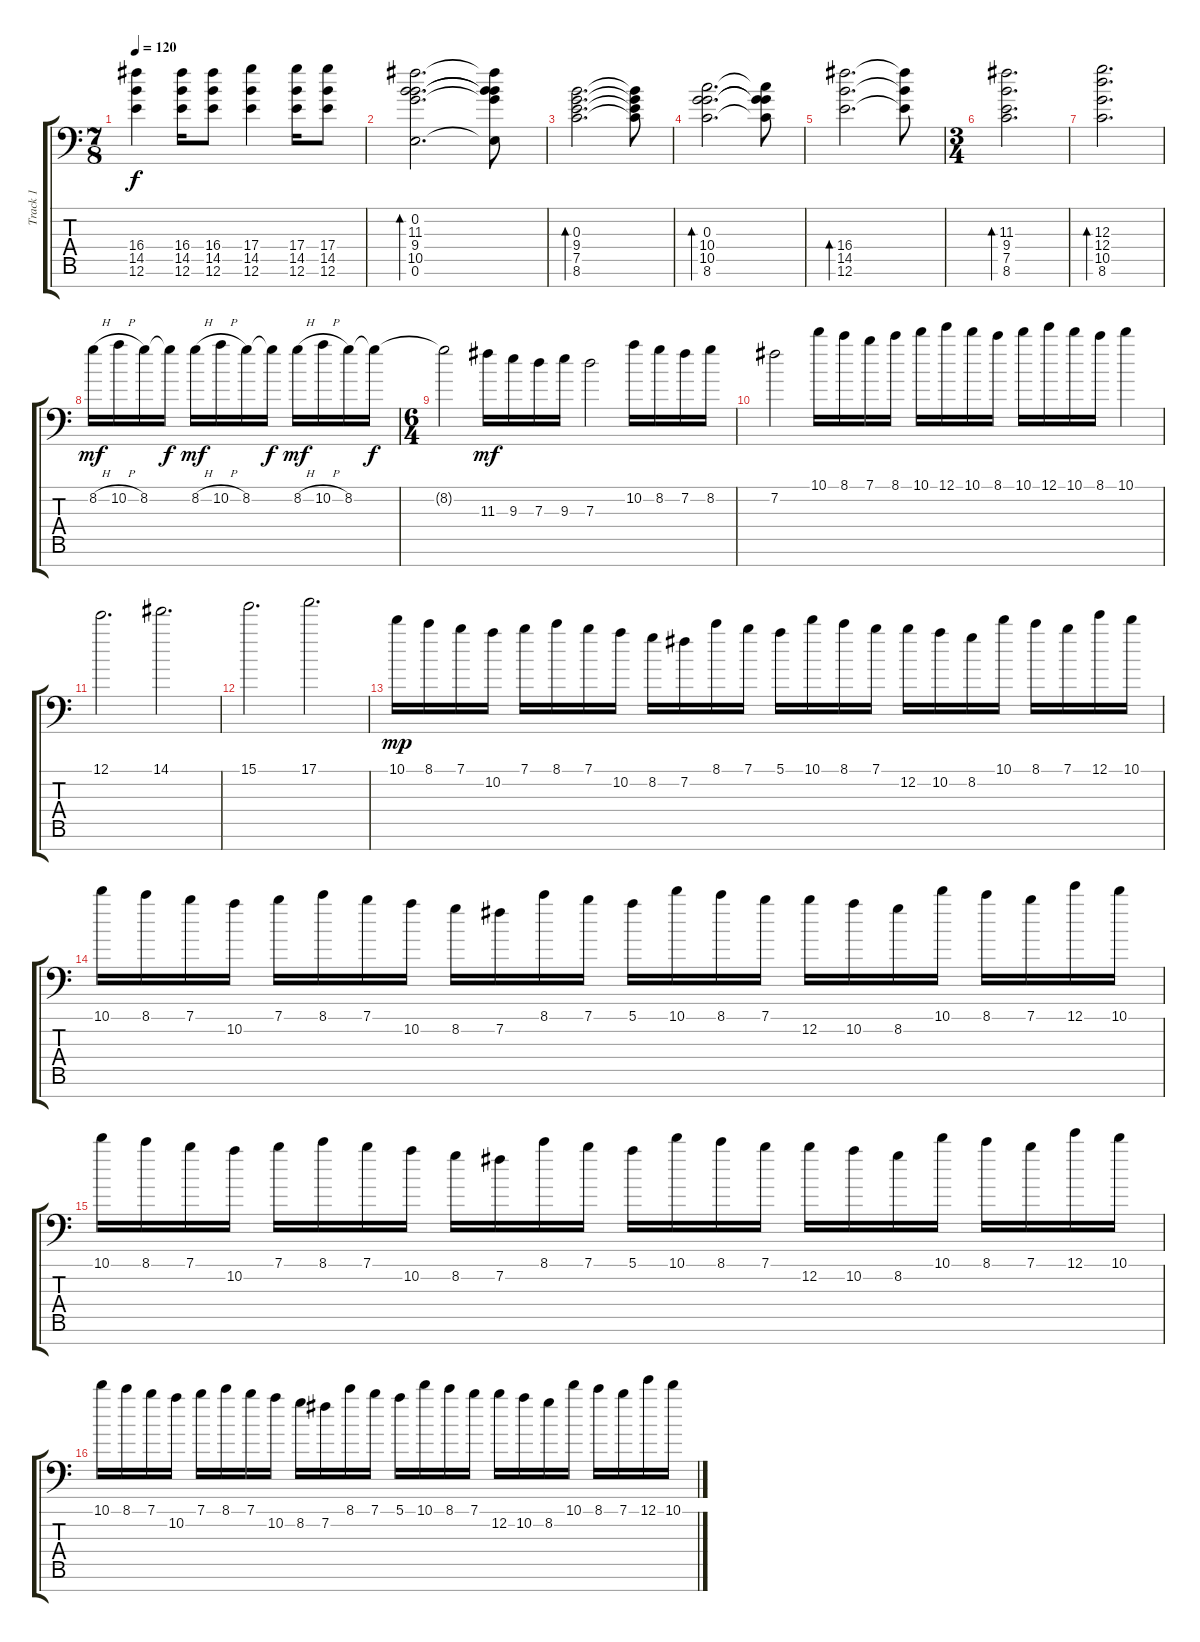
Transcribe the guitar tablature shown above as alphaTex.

\track ("Track 1" "Track 1") {instrument distortionguitar}
\staff {score tabs}
\tuning (E4 B3 G3 D3 A2 E2 A1) {hide}
\ts (7 8)
\tempo 120
\clef f4
\ks c
(16.4 14.5 12.6).4{dy f} (16.4 14.5 12.6).16 (16.4 14.5 12.6).8 (17.4 14.5 12.6).4 (17.4 14.5 12.6).16 (17.4 14.5 12.6).8 |
(0.2 11.3 9.4 10.5 0.6).2{d bd 480} (0.2{t} 11.3{t} 9.4{t} 10.5{t} 0.6{t}).8 |
(0.3 9.4 7.5 8.6).2{d bd 480} (0.3{t} 9.4{t} 7.5{t} 8.6{t}).8 |
(0.3 10.4 10.5 8.6).2{d bd 480} (0.3{t} 10.4{t} 10.5{t} 8.6{t}).8 |
(16.4 14.5 12.6).2{d bd 480} (16.4{t} 14.5{t} 12.6{t}).8 |
\ts (3 4)
(11.3 9.4 7.5 8.6).2{d bd 480} |
(12.3 12.4 10.5 8.6).2{d bd 480} |
8.2{h}.16{dy mf instrument distortionguitar} 10.2{h}.16 8.2.16 8.2{t}.16{dy f} 8.2{h}.16{dy mf} 10.2{h}.16 8.2.16 8.2{t}.16{dy f} 8.2{h}.16{dy mf} 10.2{h}.16 8.2.16 8.2{t}.16{dy f} |
\ts (6 4)
8.2{t}.2 11.3.16{dy mf} 9.3.16 7.3.16 9.3.16 7.3.2 10.2.16 8.2.16 7.2.16 8.2.16 |
7.2.2 10.1.16 8.1.16 7.1.16 8.1.16 10.1.16 12.1.16 10.1.16 8.1.16 10.1.16 12.1.16 10.1.16 8.1.16 10.1.4 |
12.1.2{d} 14.1.2{d} |
15.1.2{d} 17.1.2{d} |
10.1.16{dy mp} 8.1.16 7.1.16 10.2.16 7.1.16 8.1.16 7.1.16 10.2.16 8.2.16 7.2.16 8.1.16 7.1.16 5.1.16 10.1.16 8.1.16 7.1.16 12.2.16 10.2.16 8.2.16 10.1.16 8.1.16 7.1.16 12.1.16 10.1.16 |
10.1.16 8.1.16 7.1.16 10.2.16 7.1.16 8.1.16 7.1.16 10.2.16 8.2.16 7.2.16 8.1.16 7.1.16 5.1.16 10.1.16 8.1.16 7.1.16 12.2.16 10.2.16 8.2.16 10.1.16 8.1.16 7.1.16 12.1.16 10.1.16 |
10.1.16 8.1.16 7.1.16 10.2.16 7.1.16 8.1.16 7.1.16 10.2.16 8.2.16 7.2.16 8.1.16 7.1.16 5.1.16 10.1.16 8.1.16 7.1.16 12.2.16 10.2.16 8.2.16 10.1.16 8.1.16 7.1.16 12.1.16 10.1.16 |
10.1.16 8.1.16 7.1.16 10.2.16 7.1.16 8.1.16 7.1.16 10.2.16 8.2.16 7.2.16 8.1.16 7.1.16 5.1.16 10.1.16 8.1.16 7.1.16 12.2.16 10.2.16 8.2.16 10.1.16 8.1.16 7.1.16 12.1.16 10.1.16
